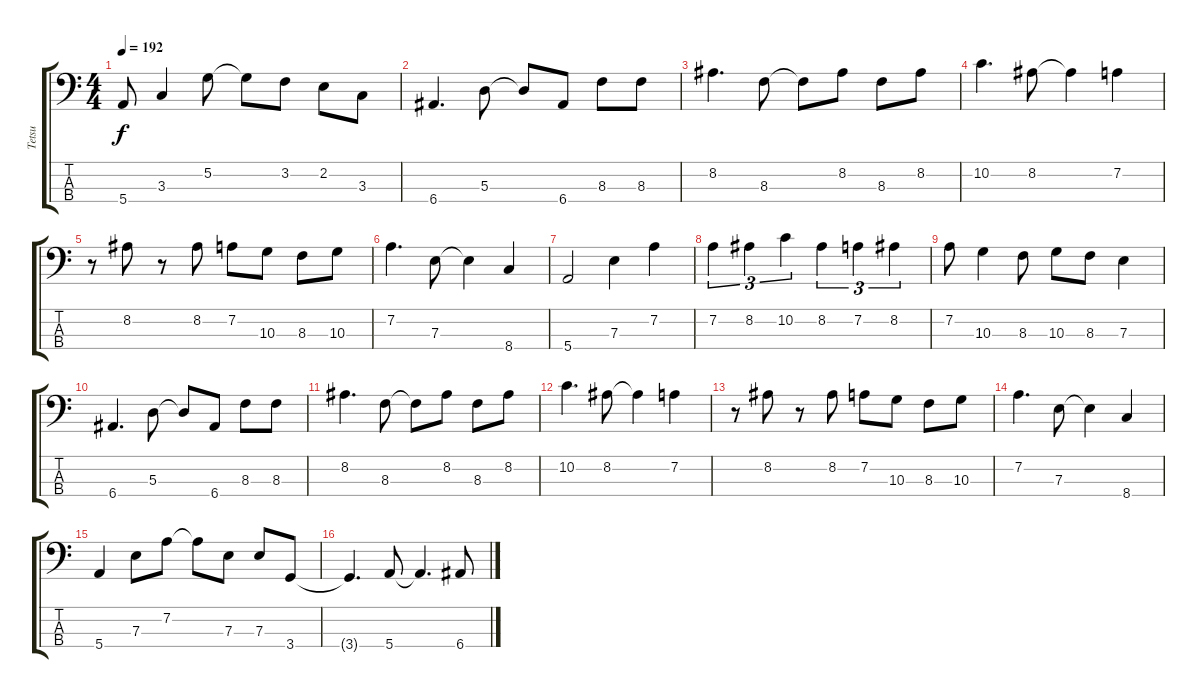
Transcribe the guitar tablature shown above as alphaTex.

\track ("Tetsu" "Tetsu") {instrument electricbasspick}
\staff {score tabs}
\tuning (G2 D2 A1 E1) {hide}
\ts (4 4)
\tempo 192
\clef f4
\ks c
5.4.8{dy f} 3.3.4 5.2.8 5.2{t}.8 3.2.8 2.2.8 3.3.8 |
6.4.4{d balance 8} 5.3.8 5.3{t}.8 6.4.8 8.3.8 8.3.8 |
8.2.4{d} 8.3.8 8.3{t}.8 8.2.8 8.3.8 8.2.8 |
10.2.4{d} 8.2.8 8.2{t}.4 7.2.4 |
r.8 8.2.8 r.8 8.2.8 7.2.8 10.3.8 8.3.8 10.3.8 |
7.2.4{d} 7.3.8 7.3{t}.4 8.4.4 |
5.4.2 7.3.4 7.2.4 |
7.2.4{tu (3 2)} 8.2.4{tu (3 2)} 10.2.4{tu (3 2)} 8.2.4{tu (3 2)} 7.2.4{tu (3 2)} 8.2.4{tu (3 2)} |
7.2.8 10.3.4 8.3.8 10.3.8 8.3.8 7.3.4 |
6.4.4{d} 5.3.8 5.3{t}.8 6.4.8 8.3.8 8.3.8 |
8.2.4{d} 8.3.8 8.3{t}.8 8.2.8 8.3.8 8.2.8 |
10.2.4{d} 8.2.8 8.2{t}.4 7.2.4 |
r.8 8.2.8 r.8 8.2.8 7.2.8 10.3.8 8.3.8 10.3.8 |
7.2.4{d} 7.3.8 7.3{t}.4 8.4.4 |
5.4.4 7.3.8 7.2.8 7.2{t}.8 7.3.8 7.3.8 3.4.8 |
3.4{t}.4{d} 5.4.8 5.4{t}.4{d} 6.4.8
